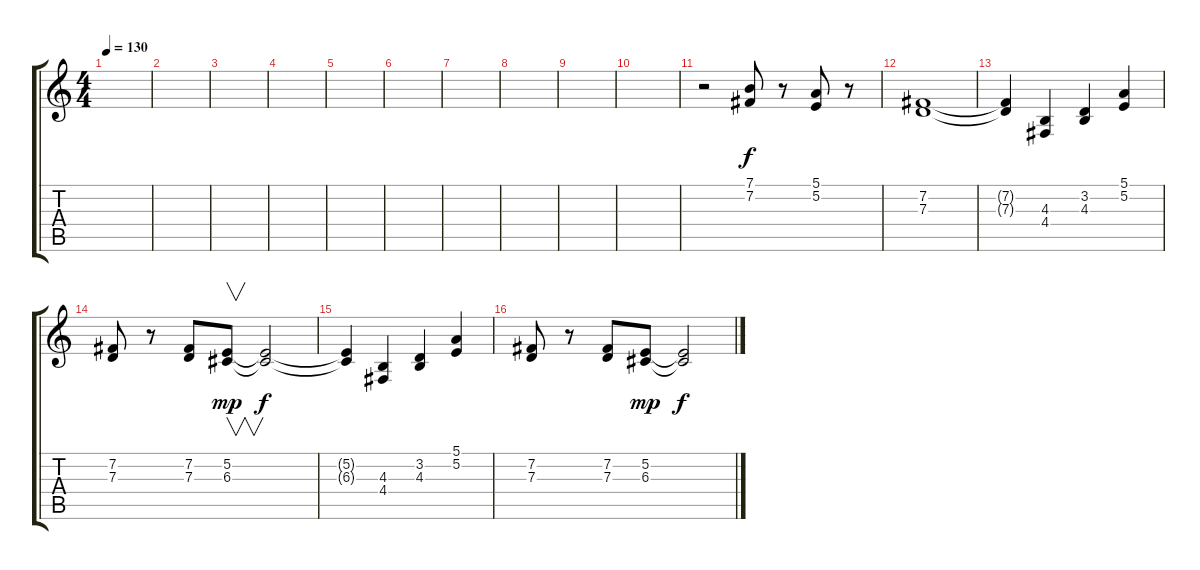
\track "" {instrument violin}
\staff {score tabs}
\tuning (E4 B3 G3 D3 A2 E2) {hide}
\ts (4 4)
\tempo 130
\clef g2
\ks c
|
|
|
|
|
|
|
|
|
|
r.2 (7.1 7.2).8 r.8 (5.1 5.2).8 r.8 |
(7.2 7.3).1 |
(7.2{t} 7.3{t}).4 (4.3 4.4).4 (3.2 4.3).4 (5.1 5.2).4 |
(7.2 7.3).8 r.8 (7.2 7.3).8 (5.2 6.3).8{v dy mp} (5.2{t} 6.3{t}).2{dy f} |
(5.2{t} 6.3{t}).4 (4.3 4.4).4 (3.2 4.3).4 (5.1 5.2).4 |
(7.2 7.3).8 r.8 (7.2 7.3).8 (5.2 6.3).8{dy mp} (5.2{t} 6.3{t}).2{dy f}
